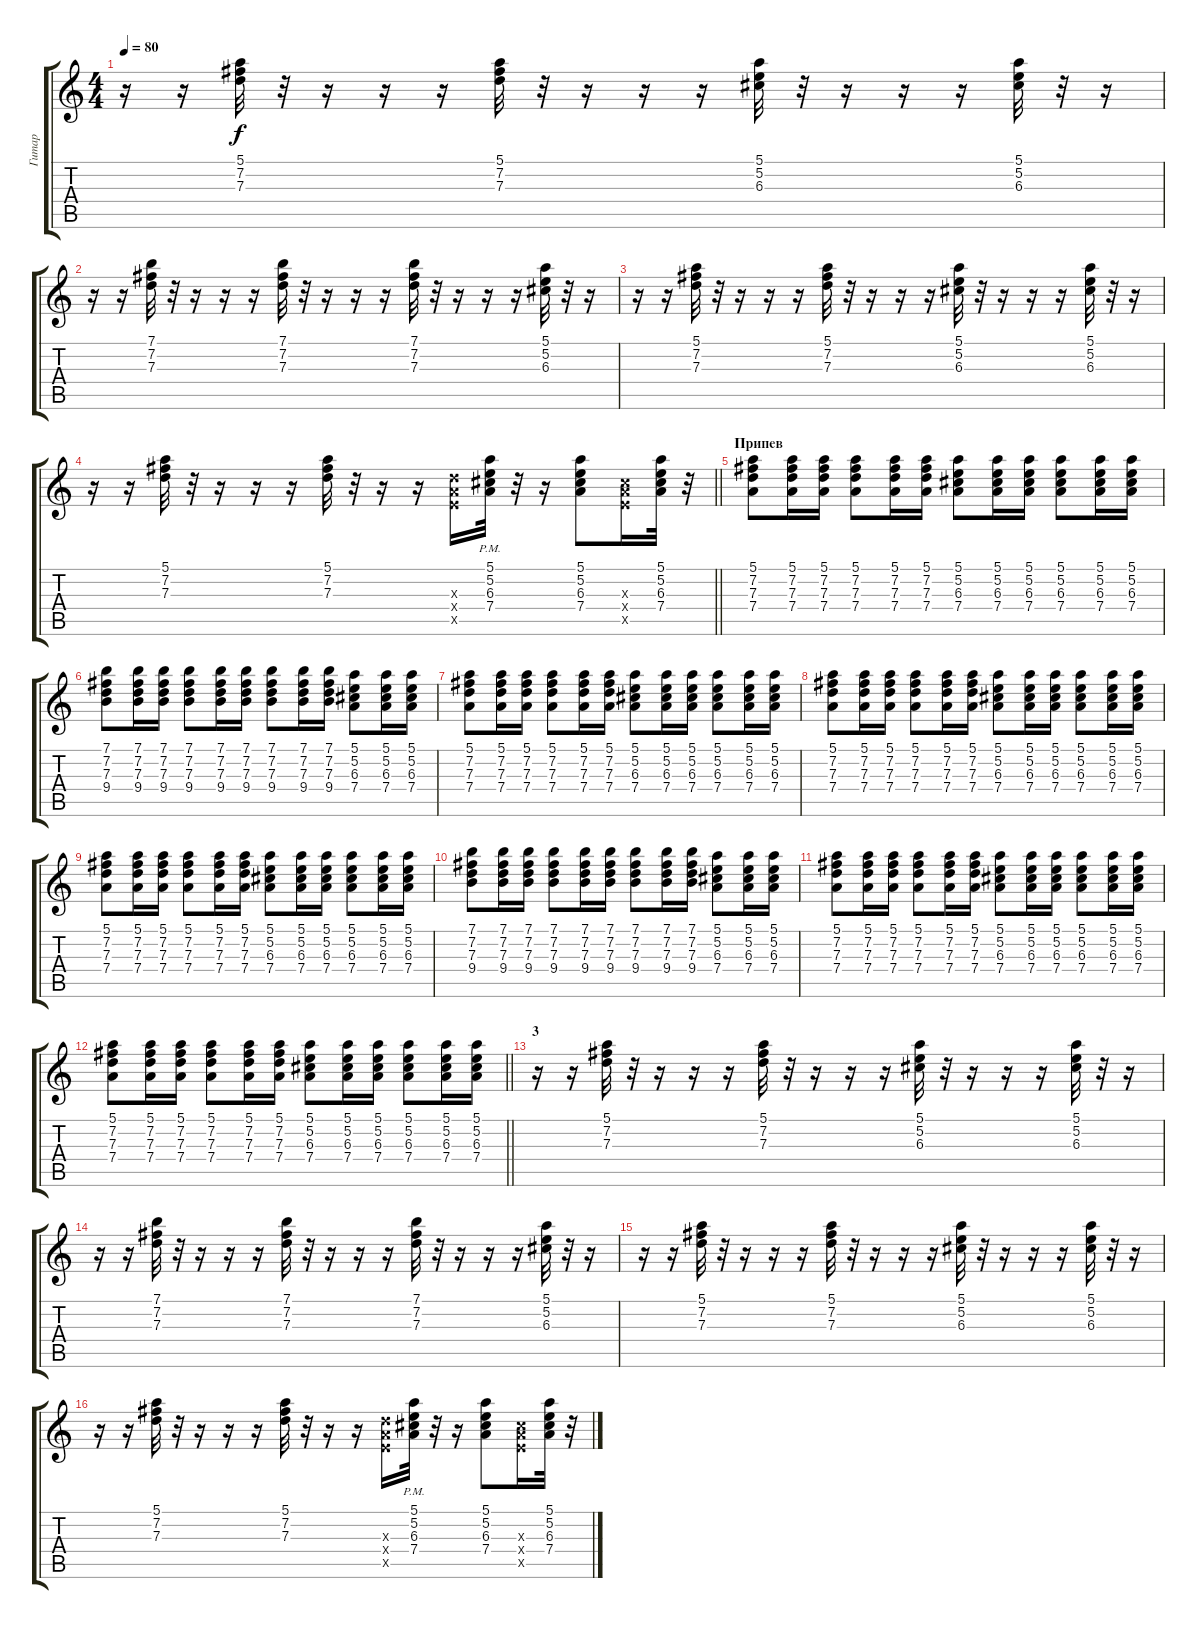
\track ("Гитар" "Гитар") {instrument electricguitarclean}
\staff {score tabs}
\tuning (E4 B3 G3 D3 A2 E2) {hide}
\ts (4 4)
\tempo 80
\clef g2
\ks c
r.16{dy f} r.16 (5.1 7.2 7.3).32 r.32 r.16 r.16 r.16 (5.1 7.2 7.3).32 r.32 r.16 r.16 r.16 (5.1 5.2 6.3).32 r.32 r.16 r.16 r.16 (5.1 5.2 6.3).32 r.32 r.16 |
r.16 r.16 (7.1 7.2 7.3).32 r.32 r.16 r.16 r.16 (7.1 7.2 7.3).32 r.32 r.16 r.16 r.16 (7.1 7.2 7.3).32 r.32 r.16 r.16 r.16 (5.1 5.2 6.3).32 r.32 r.16 |
r.16 r.16 (5.1 7.2 7.3).32 r.32 r.16 r.16 r.16 (5.1 7.2 7.3).32 r.32 r.16 r.16 r.16 (5.1 5.2 6.3).32 r.32 r.16 r.16 r.16 (5.1 5.2 6.3).32 r.32 r.16 |
\barLineRight lightlight
r.16 r.16 (5.1 7.2 7.3).32 r.32 r.16 r.16 r.16 (5.1 7.2 7.3).32 r.32 r.16 r.16 (7.3{x} 7.4{x} 7.5{x}).16 (5.1 5.2{pm} 6.3 7.4).32 r.32 r.16 (5.1 5.2 6.3 7.4).8 (6.3{x} 7.4{x} 7.5{x}).16 (5.1 5.2 6.3 7.4).32 r.32 |
\section ("" "Припев")
(5.1 7.2 7.3 7.4).8 (5.1 7.2 7.3 7.4).16 (5.1 7.2 7.3 7.4).16 (5.1 7.2 7.3 7.4).8 (5.1 7.2 7.3 7.4).16 (5.1 7.2 7.3 7.4).16 (5.1 5.2 6.3 7.4).8 (5.1 5.2 6.3 7.4).16 (5.1 5.2 6.3 7.4).16 (5.1 5.2 6.3 7.4).8 (5.1 5.2 6.3 7.4).16 (5.1 5.2 6.3 7.4).16 |
(7.1 7.2 7.3 9.4).8 (7.1 7.2 7.3 9.4).16 (7.1 7.2 7.3 9.4).16 (7.1 7.2 7.3 9.4).8 (7.1 7.2 7.3 9.4).16 (7.1 7.2 7.3 9.4).16 (7.1 7.2 7.3 9.4).8 (7.1 7.2 7.3 9.4).16 (7.1 7.2 7.3 9.4).16 (5.1 5.2 6.3 7.4).8 (5.1 5.2 6.3 7.4).16 (5.1 5.2 6.3 7.4).16 |
(5.1 7.2 7.3 7.4).8 (5.1 7.2 7.3 7.4).16 (5.1 7.2 7.3 7.4).16 (5.1 7.2 7.3 7.4).8 (5.1 7.2 7.3 7.4).16 (5.1 7.2 7.3 7.4).16 (5.1 5.2 6.3 7.4).8 (5.1 5.2 6.3 7.4).16 (5.1 5.2 6.3 7.4).16 (5.1 5.2 6.3 7.4).8 (5.1 5.2 6.3 7.4).16 (5.1 5.2 6.3 7.4).16 |
(5.1 7.2 7.3 7.4).8 (5.1 7.2 7.3 7.4).16 (5.1 7.2 7.3 7.4).16 (5.1 7.2 7.3 7.4).8 (5.1 7.2 7.3 7.4).16 (5.1 7.2 7.3 7.4).16 (5.1 5.2 6.3 7.4).8 (5.1 5.2 6.3 7.4).16 (5.1 5.2 6.3 7.4).16 (5.1 5.2 6.3 7.4).8 (5.1 5.2 6.3 7.4).16 (5.1 5.2 6.3 7.4).16 |
(5.1 7.2 7.3 7.4).8 (5.1 7.2 7.3 7.4).16 (5.1 7.2 7.3 7.4).16 (5.1 7.2 7.3 7.4).8 (5.1 7.2 7.3 7.4).16 (5.1 7.2 7.3 7.4).16 (5.1 5.2 6.3 7.4).8 (5.1 5.2 6.3 7.4).16 (5.1 5.2 6.3 7.4).16 (5.1 5.2 6.3 7.4).8 (5.1 5.2 6.3 7.4).16 (5.1 5.2 6.3 7.4).16 |
(7.1 7.2 7.3 9.4).8 (7.1 7.2 7.3 9.4).16 (7.1 7.2 7.3 9.4).16 (7.1 7.2 7.3 9.4).8 (7.1 7.2 7.3 9.4).16 (7.1 7.2 7.3 9.4).16 (7.1 7.2 7.3 9.4).8 (7.1 7.2 7.3 9.4).16 (7.1 7.2 7.3 9.4).16 (5.1 5.2 6.3 7.4).8 (5.1 5.2 6.3 7.4).16 (5.1 5.2 6.3 7.4).16 |
(5.1 7.2 7.3 7.4).8 (5.1 7.2 7.3 7.4).16 (5.1 7.2 7.3 7.4).16 (5.1 7.2 7.3 7.4).8 (5.1 7.2 7.3 7.4).16 (5.1 7.2 7.3 7.4).16 (5.1 5.2 6.3 7.4).8 (5.1 5.2 6.3 7.4).16 (5.1 5.2 6.3 7.4).16 (5.1 5.2 6.3 7.4).8 (5.1 5.2 6.3 7.4).16 (5.1 5.2 6.3 7.4).16 |
\barLineRight lightlight
(5.1 7.2 7.3 7.4).8 (5.1 7.2 7.3 7.4).16 (5.1 7.2 7.3 7.4).16 (5.1 7.2 7.3 7.4).8 (5.1 7.2 7.3 7.4).16 (5.1 7.2 7.3 7.4).16 (5.1 5.2 6.3 7.4).8 (5.1 5.2 6.3 7.4).16 (5.1 5.2 6.3 7.4).16 (5.1 5.2 6.3 7.4).8 (5.1 5.2 6.3 7.4).16 (5.1 5.2 6.3 7.4).16 |
\section ("" "3")
r.16 r.16 (5.1 7.2 7.3).32 r.32 r.16 r.16 r.16 (5.1 7.2 7.3).32 r.32 r.16 r.16 r.16 (5.1 5.2 6.3).32 r.32 r.16 r.16 r.16 (5.1 5.2 6.3).32 r.32 r.16 |
r.16 r.16 (7.1 7.2 7.3).32 r.32 r.16 r.16 r.16 (7.1 7.2 7.3).32 r.32 r.16 r.16 r.16 (7.1 7.2 7.3).32 r.32 r.16 r.16 r.16 (5.1 5.2 6.3).32 r.32 r.16 |
r.16 r.16 (5.1 7.2 7.3).32 r.32 r.16 r.16 r.16 (5.1 7.2 7.3).32 r.32 r.16 r.16 r.16 (5.1 5.2 6.3).32 r.32 r.16 r.16 r.16 (5.1 5.2 6.3).32 r.32 r.16 |
r.16 r.16 (5.1 7.2 7.3).32 r.32 r.16 r.16 r.16 (5.1 7.2 7.3).32 r.32 r.16 r.16 (7.3{x} 7.4{x} 7.5{x}).16 (5.1 5.2{pm} 6.3 7.4).32 r.32 r.16 (5.1 5.2 6.3 7.4).8 (6.3{x} 7.4{x} 7.5{x}).16 (5.1 5.2 6.3 7.4).32 r.32
